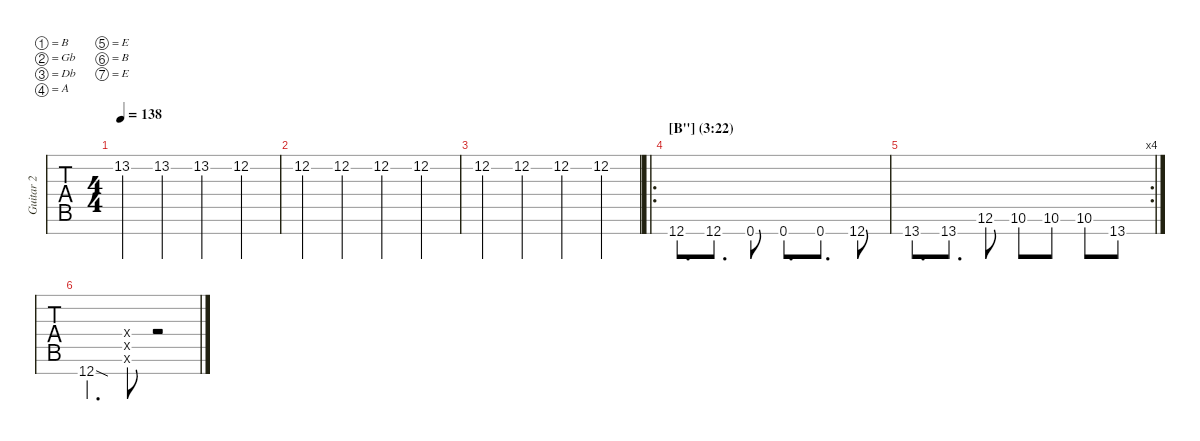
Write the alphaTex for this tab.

\defaultSystemsLayout 4
\hideDynamics
\bracketExtendMode nobrackets
\multiTrackTrackNamePolicy allsystems
\firstSystemTrackNameMode fullname
\otherSystemsTrackNameMode fullname
\otherSystemsTrackNameOrientation horizontal
\track ("Guitar 2" "Gtr. 2") {instrument overdrivenguitar}
\staff {tabs}
\tuning (B3 Gb3 Db3 A2 E2 B1 E1)
\ts (4 4)
\scale
0.999213
\tempo 138
\accidentals auto
\clef g2
\ottava regular
\simile none
\ks c
13.2.4{dy mf} 13.2.4 13.2.4 12.2{acc #}.4 |
\scale
1.00104 12.2{acc #}.4 12.2{acc #}.4 12.2{acc #}.4 12.2{acc #}.4 |
\scale
0.998958 12.2{acc #}.4 12.2{acc #}.4 12.2{acc #}.4 12.2{acc #}.4 |
\ro
\section ("" "[B''] (3:22)")
\scale
1.00188 12.7.8{d instrument overdrivenguitar} 12.7.8{d} 0.7.8 0.7.8{d} 0.7.8{d} 12.7.8 |
\rc 4
\scale
0.998943 13.7{st}.8{d} 13.7{st}.8{d} 12.6.8 10.6.8 10.6.8 10.6.8 13.7.8 |
\scale
0.999174 12.7{sod}.4{d} (0.6{x} 0.5{x} 0.4{x}).8 r.2
